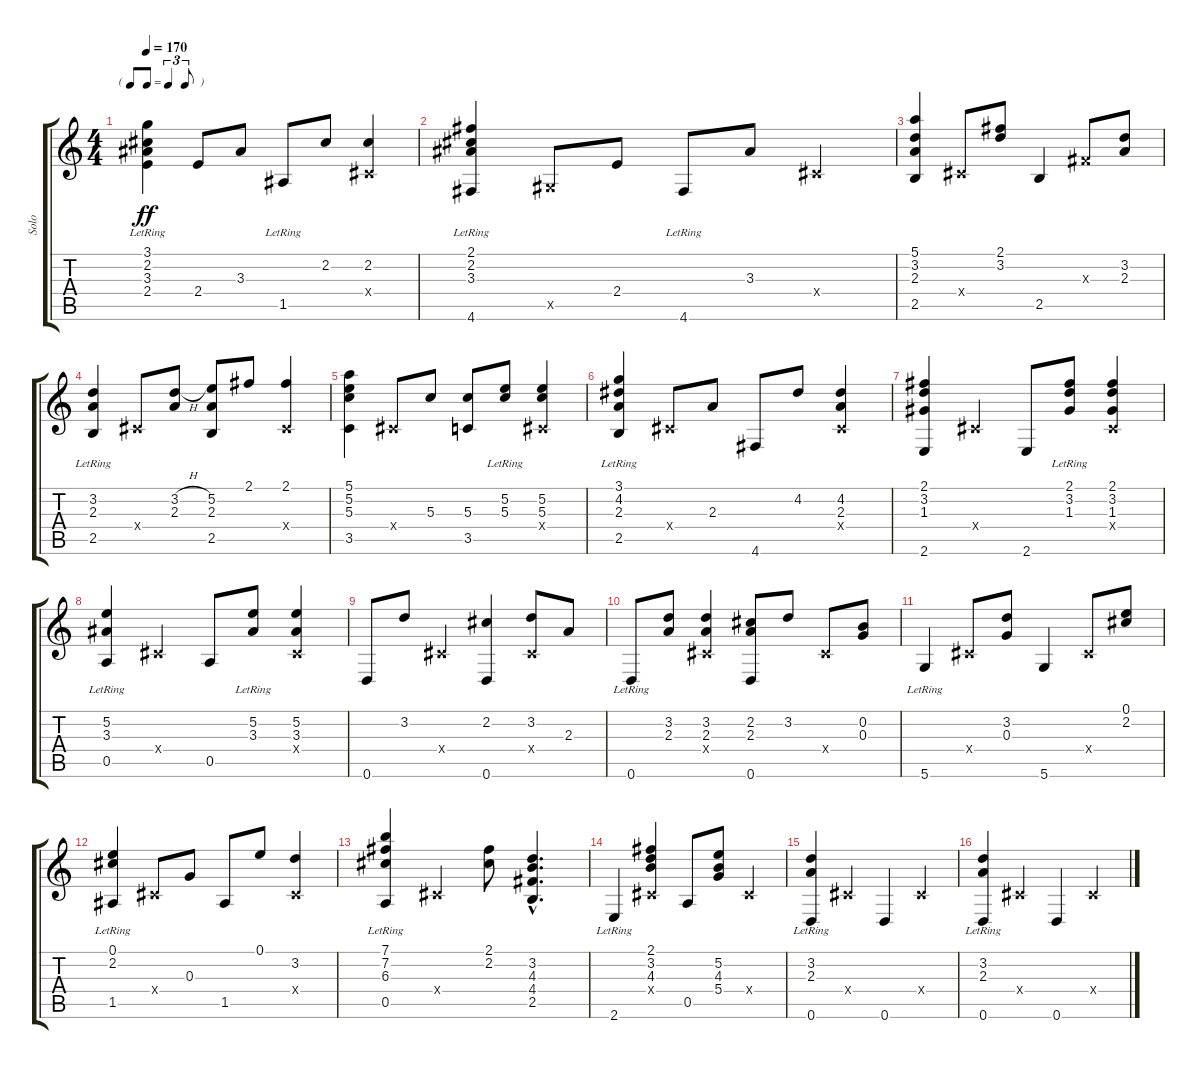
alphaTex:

\track ("Solo" "Solo") {instrument acousticguitarsteel}
\staff {score tabs}
\tuning (E4 B3 G3 D3 A2 D2) {hide}
\ts (4 4)
\tf triplet8th
\tempo 170
\clef g2
\ks c
(3.1 2.2 3.3 2.4{lr}).4{dy ff} 2.4.8 3.3.8 1.5{lr}.8 2.2.8 (2.2 -1.4{x}).4 |
(2.1 2.2 3.3 4.6{lr}).4 -1.5{x}.8 2.4.8 4.6{lr}.8 3.3.8 -1.4{x}.4 |
(5.1 3.2 2.3 2.5).4 -1.4{x}.8 (2.1 3.2).8 2.5.4 -1.3{x}.8 (3.2 2.3).8 |
(3.2 2.3 2.5{lr}).4 -1.4{x}.8 (3.2{h} 2.3).8 (5.2 2.3 2.5).8 2.1.8 (2.1 -1.4{x}).4 |
(5.1 5.2 5.3 3.5).4 -1.4{x}.8 5.3.8 (5.3 3.5).8 (5.2{lr} 5.3{lr}).8 (5.2 5.3 -1.4{x}).4 |
(3.1 4.2 2.3 2.5{lr}).4 -1.4{x}.8 2.3.8 4.6.8 4.2.8 (4.2 2.3 -1.4{x}).4 |
(2.1 3.2 1.3 2.6).4 -1.4{x}.4 2.6.8 (2.1{lr} 3.2{lr} 1.3{lr}).8 (2.1 3.2 1.3 -1.4{x}).4 |
(5.2 3.3 0.5{lr}).4 -1.4{x}.4 0.5.8 (5.2{lr} 3.3{lr}).8 (5.2 3.3 -1.4{x}).4 |
0.6.8 3.2.8 -1.4{x}.4 (2.2 0.6).4 (3.2 -1.4{x}).8 2.3.8 |
0.6{lr}.8 (3.2 2.3).8 (3.2 2.3 -1.4{x}).4 (2.2 2.3 0.6).8 3.2.8 -1.4{x}.8 (0.2 0.3).8 |
5.6{lr}.4 -1.4{x}.8 (3.2 0.3).8 5.6.4 -1.4{x}.8 (0.1 2.2).8 |
(0.1 2.2 1.5{lr}).4 -1.4{x}.8 0.3.8 1.5.8 0.1.8 (3.2 -1.4{x}).4 |
(7.1 7.2 6.3 0.5{lr}).4 -1.4{x}.4 (2.1 2.2).8 (3.2{hac} 4.3{hac} 4.4{hac} 2.5{hac}).4{d} |
2.6{lr}.4 (2.1 3.2 4.3 -1.4{x}).4 0.5.8 (5.2 4.3 5.4).8 -1.4{x}.4 |
(3.2 2.3 0.6{lr}).4 -1.4{x}.4 0.6.4 -1.4{x}.4 |
(3.2 2.3 0.6{lr}).4 -1.4{x}.4 0.6.4 -1.4{x}.4
